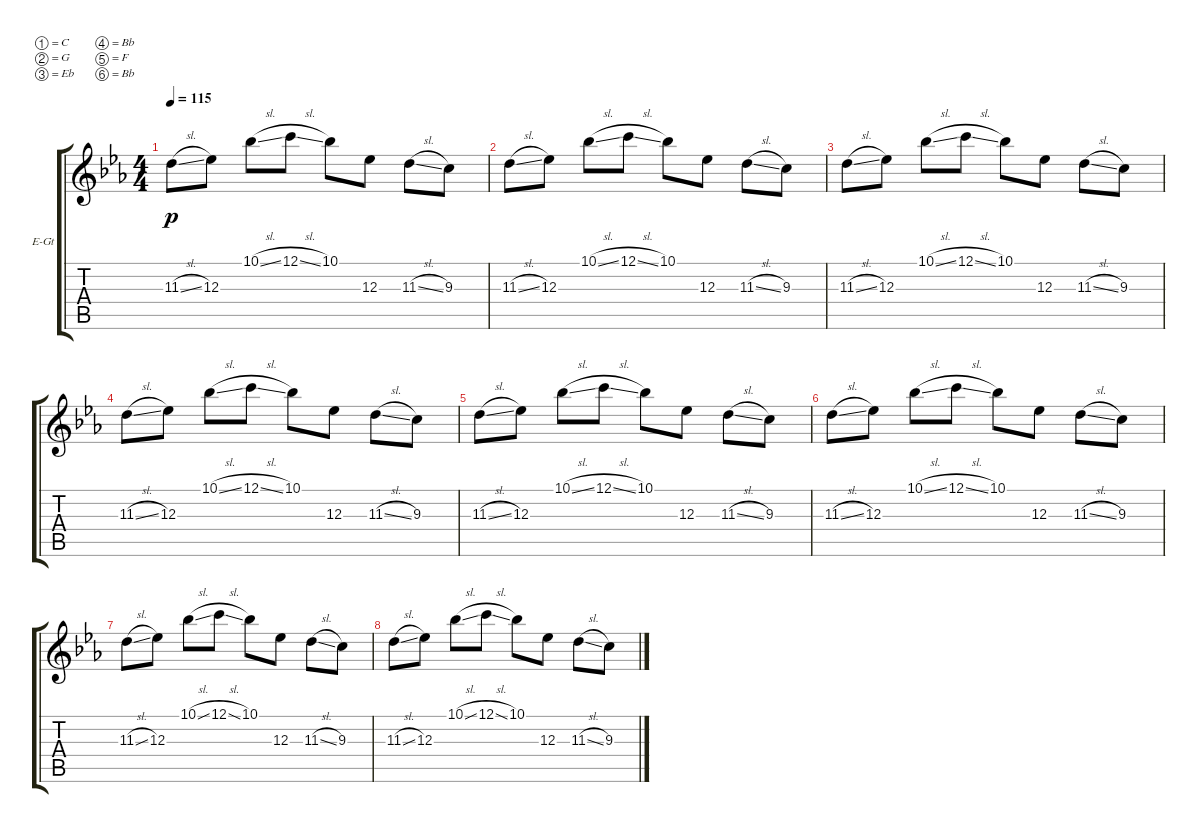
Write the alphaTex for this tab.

\bracketExtendMode groupsimilarinstruments
\firstSystemTrackNameOrientation horizontal
\otherSystemsTrackNameOrientation horizontal
\track ("Clean 1" "E-Gt") {instrument electricguitarclean}
\staff {score tabs}
\tuning (C4 G3 Eb3 Bb2 F2 Bb1)
\ts (4 4)
\tempo 115
\clef g2
\ks cminor
11.3{sl}.8{dy p} 12.3.8 10.1{sl}.8 12.1{sl}.8 10.1.8 12.3.8 11.3{sl}.8 9.3.8 |
11.3{sl}.8 12.3.8 10.1{sl}.8 12.1{sl}.8 10.1.8 12.3.8 11.3{sl}.8 9.3.8 |
11.3{sl}.8 12.3.8 10.1{sl}.8 12.1{sl}.8 10.1.8 12.3.8 11.3{sl}.8 9.3.8 |
11.3{sl}.8 12.3.8 10.1{sl}.8 12.1{sl}.8 10.1.8 12.3.8 11.3{sl}.8 9.3.8 |
11.3{sl}.8 12.3.8 10.1{sl}.8 12.1{sl}.8 10.1.8 12.3.8 11.3{sl}.8 9.3.8 |
11.3{sl}.8 12.3.8 10.1{sl}.8 12.1{sl}.8 10.1.8 12.3.8 11.3{sl}.8 9.3.8 |
11.3{sl}.8 12.3.8 10.1{sl}.8 12.1{sl}.8 10.1.8 12.3.8 11.3{sl}.8 9.3.8 |
11.3{sl}.8 12.3.8 10.1{sl}.8 12.1{sl}.8 10.1.8 12.3.8 11.3{sl}.8 9.3.8
